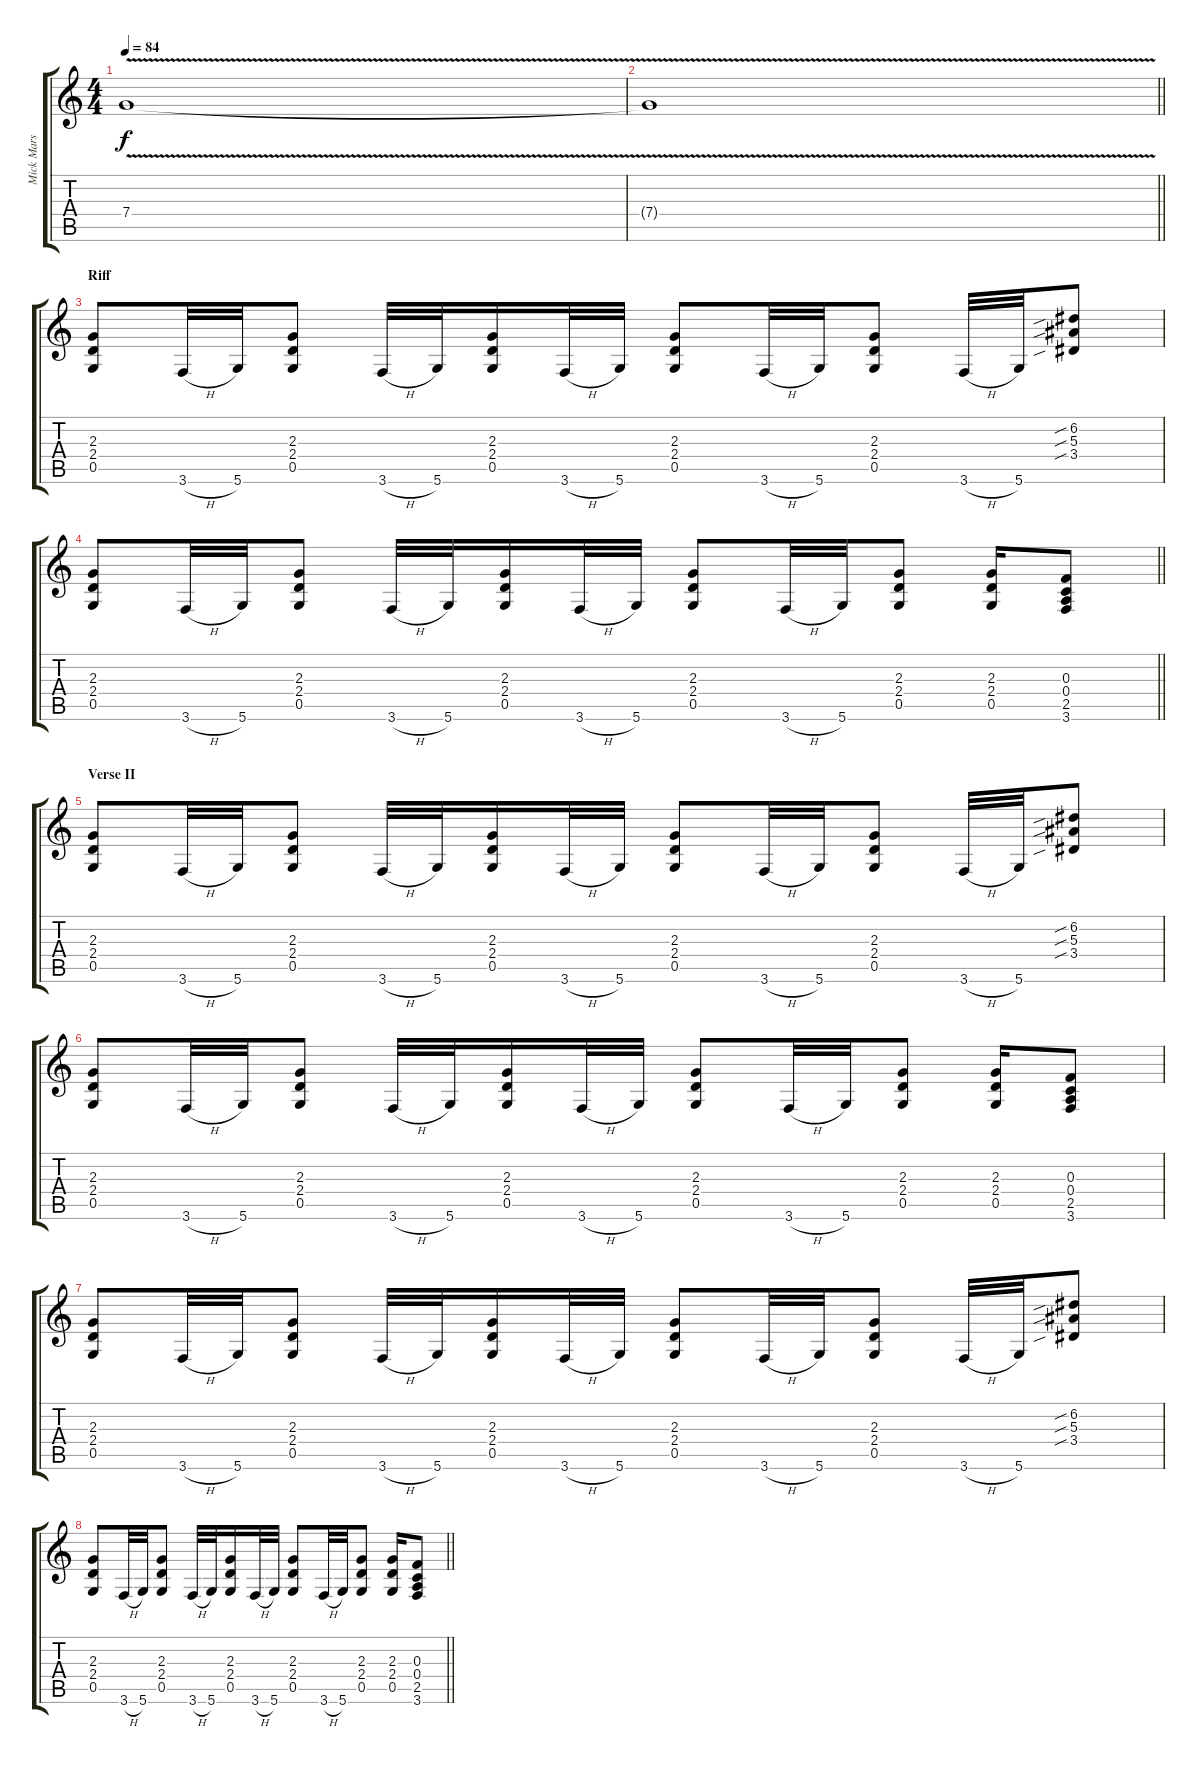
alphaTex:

\track ("Mick Mars Rhythym" "Mick Mars ") {instrument distortionguitar}
\staff {score tabs}
\tuning (D4 A3 F3 C3 G2 D2) {hide}
\ts (4 4)
\tempo 84
\clef g2
\ks c
7.4{v}.1{dy f} |
\barLineRight lightlight
7.4{t}.1 |
\section ("" "Riff")
(2.3 2.4 0.5).8 3.6{h}.32 5.6.32 (2.3 2.4 0.5).8 3.6{h}.32 5.6.32 (2.3 2.4 0.5).16 3.6{h}.32 5.6.32 (2.3 2.4 0.5).8 3.6{h}.32 5.6.32 (2.3 2.4 0.5).8 3.6{h}.32 5.6.32 (6.2{sib} 5.3{sib} 3.4{sib}).8 |
\barLineRight lightlight
(2.3 2.4 0.5).8 3.6{h}.32 5.6.32 (2.3 2.4 0.5).8 3.6{h}.32 5.6.32 (2.3 2.4 0.5).16 3.6{h}.32 5.6.32 (2.3 2.4 0.5).8 3.6{h}.32 5.6.32 (2.3 2.4 0.5).8 (2.3 2.4 0.5).16 (0.3 0.4 2.5 3.6).8 |
\section ("" "Verse II")
(2.3 2.4 0.5).8 3.6{h}.32 5.6.32 (2.3 2.4 0.5).8 3.6{h}.32 5.6.32 (2.3 2.4 0.5).16 3.6{h}.32 5.6.32 (2.3 2.4 0.5).8 3.6{h}.32 5.6.32 (2.3 2.4 0.5).8 3.6{h}.32 5.6.32 (6.2{sib} 5.3{sib} 3.4{sib}).8 |
(2.3 2.4 0.5).8 3.6{h}.32 5.6.32 (2.3 2.4 0.5).8 3.6{h}.32 5.6.32 (2.3 2.4 0.5).16 3.6{h}.32 5.6.32 (2.3 2.4 0.5).8 3.6{h}.32 5.6.32 (2.3 2.4 0.5).8 (2.3 2.4 0.5).16 (0.3 0.4 2.5 3.6).8 |
(2.3 2.4 0.5).8 3.6{h}.32 5.6.32 (2.3 2.4 0.5).8 3.6{h}.32 5.6.32 (2.3 2.4 0.5).16 3.6{h}.32 5.6.32 (2.3 2.4 0.5).8 3.6{h}.32 5.6.32 (2.3 2.4 0.5).8 3.6{h}.32 5.6.32 (6.2{sib} 5.3{sib} 3.4{sib}).8 |
\barLineRight lightlight
(2.3 2.4 0.5).8 3.6{h}.32 5.6.32 (2.3 2.4 0.5).8 3.6{h}.32 5.6.32 (2.3 2.4 0.5).16 3.6{h}.32 5.6.32 (2.3 2.4 0.5).8 3.6{h}.32 5.6.32 (2.3 2.4 0.5).8 (2.3 2.4 0.5).16 (0.3 0.4 2.5 3.6).8
